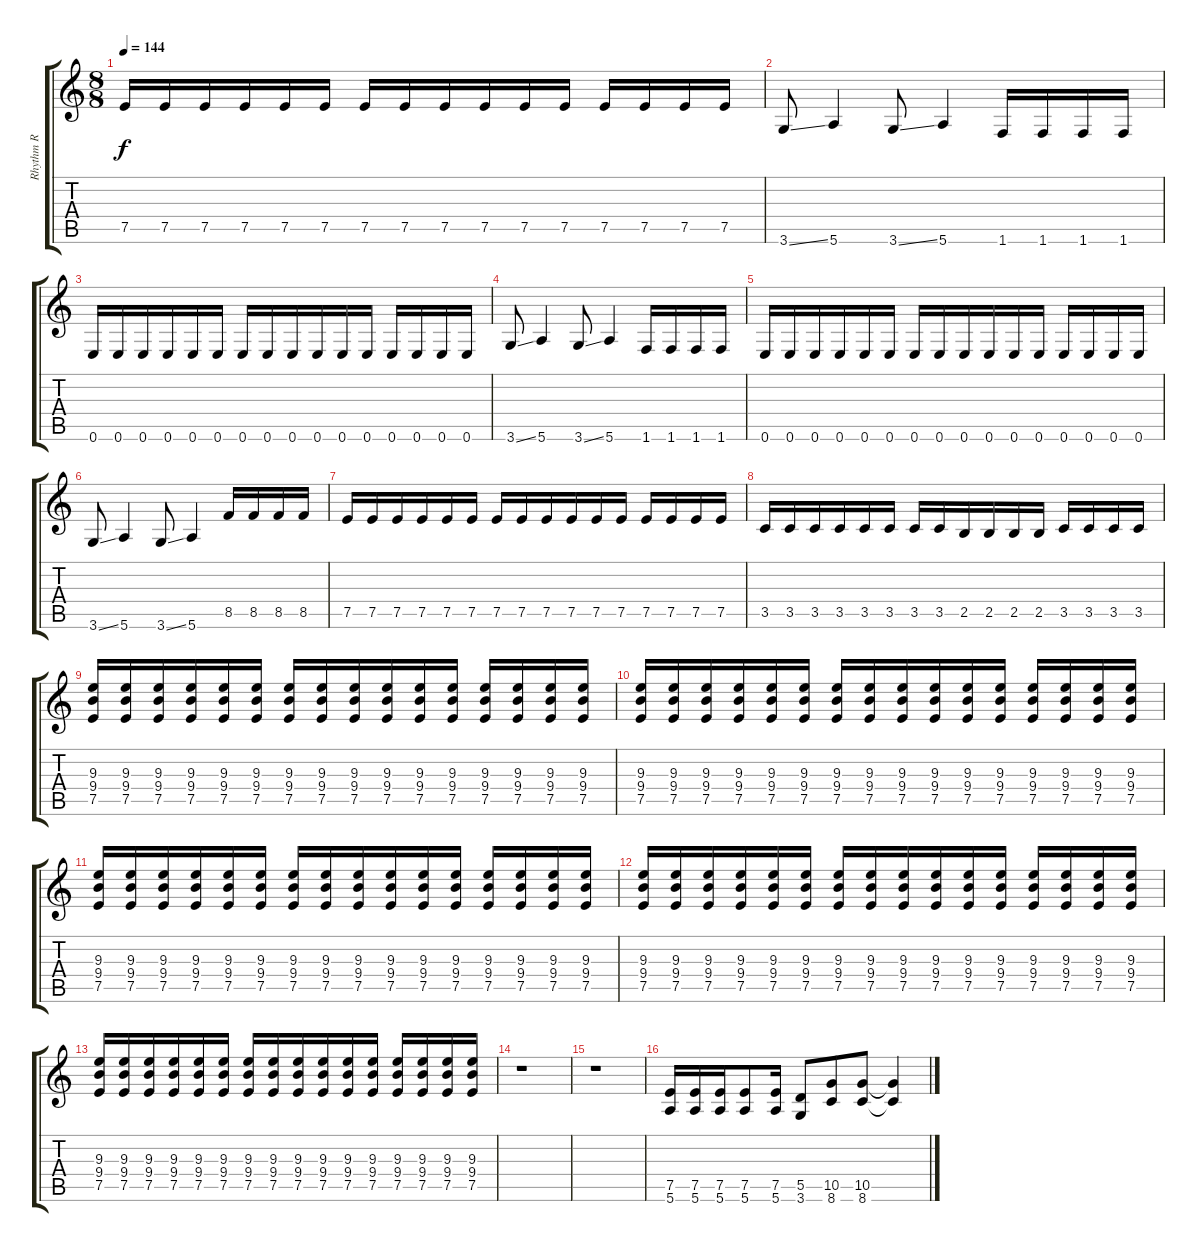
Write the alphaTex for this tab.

\track ("Rhythm R" "Rhythm R") {instrument overdrivenguitar}
\staff {score tabs}
\tuning (E4 B3 G3 D3 A2 E2) {hide}
\ts (8 8)
\tempo 144
\clef g2
\ks c
7.5.16{dy f} 7.5.16 7.5.16 7.5.16 7.5.16 7.5.16 7.5.16 7.5.16 7.5.16 7.5.16 7.5.16 7.5.16 7.5.16 7.5.16 7.5.16 7.5.16 |
3.6{ss}.8 5.6.4 3.6{ss}.8 5.6.4 1.6.16 1.6.16 1.6.16 1.6.16 |
0.6.16 0.6.16 0.6.16 0.6.16 0.6.16 0.6.16 0.6.16 0.6.16 0.6.16 0.6.16 0.6.16 0.6.16 0.6.16 0.6.16 0.6.16 0.6.16 |
3.6{ss}.8 5.6.4 3.6{ss}.8 5.6.4 1.6.16 1.6.16 1.6.16 1.6.16 |
0.6.16 0.6.16 0.6.16 0.6.16 0.6.16 0.6.16 0.6.16 0.6.16 0.6.16 0.6.16 0.6.16 0.6.16 0.6.16 0.6.16 0.6.16 0.6.16 |
3.6{ss}.8 5.6.4 3.6{ss}.8 5.6.4 8.5.16 8.5.16 8.5.16 8.5.16 |
7.5.16 7.5.16 7.5.16 7.5.16 7.5.16 7.5.16 7.5.16 7.5.16 7.5.16 7.5.16 7.5.16 7.5.16 7.5.16 7.5.16 7.5.16 7.5.16 |
3.5.16 3.5.16 3.5.16 3.5.16 3.5.16 3.5.16 3.5.16 3.5.16 2.5.16 2.5.16 2.5.16 2.5.16 3.5.16 3.5.16 3.5.16 3.5.16 |
(9.3 9.4 7.5).16 (9.3 9.4 7.5).16 (9.3 9.4 7.5).16 (9.3 9.4 7.5).16 (9.3 9.4 7.5).16 (9.3 9.4 7.5).16 (9.3 9.4 7.5).16 (9.3 9.4 7.5).16 (9.3 9.4 7.5).16 (9.3 9.4 7.5).16 (9.3 9.4 7.5).16 (9.3 9.4 7.5).16 (9.3 9.4 7.5).16 (9.3 9.4 7.5).16 (9.3 9.4 7.5).16 (9.3 9.4 7.5).16 |
(9.3 9.4 7.5).16 (9.3 9.4 7.5).16 (9.3 9.4 7.5).16 (9.3 9.4 7.5).16 (9.3 9.4 7.5).16 (9.3 9.4 7.5).16 (9.3 9.4 7.5).16 (9.3 9.4 7.5).16 (9.3 9.4 7.5).16 (9.3 9.4 7.5).16 (9.3 9.4 7.5).16 (9.3 9.4 7.5).16 (9.3 9.4 7.5).16 (9.3 9.4 7.5).16 (9.3 9.4 7.5).16 (9.3 9.4 7.5).16 |
(9.3 9.4 7.5).16 (9.3 9.4 7.5).16 (9.3 9.4 7.5).16 (9.3 9.4 7.5).16 (9.3 9.4 7.5).16 (9.3 9.4 7.5).16 (9.3 9.4 7.5).16 (9.3 9.4 7.5).16 (9.3 9.4 7.5).16 (9.3 9.4 7.5).16 (9.3 9.4 7.5).16 (9.3 9.4 7.5).16 (9.3 9.4 7.5).16 (9.3 9.4 7.5).16 (9.3 9.4 7.5).16 (9.3 9.4 7.5).16 |
(9.3 9.4 7.5).16 (9.3 9.4 7.5).16 (9.3 9.4 7.5).16 (9.3 9.4 7.5).16 (9.3 9.4 7.5).16 (9.3 9.4 7.5).16 (9.3 9.4 7.5).16 (9.3 9.4 7.5).16 (9.3 9.4 7.5).16 (9.3 9.4 7.5).16 (9.3 9.4 7.5).16 (9.3 9.4 7.5).16 (9.3 9.4 7.5).16 (9.3 9.4 7.5).16 (9.3 9.4 7.5).16 (9.3 9.4 7.5).16 |
(9.3 9.4 7.5).16 (9.3 9.4 7.5).16 (9.3 9.4 7.5).16 (9.3 9.4 7.5).16 (9.3 9.4 7.5).16 (9.3 9.4 7.5).16 (9.3 9.4 7.5).16 (9.3 9.4 7.5).16 (9.3 9.4 7.5).16 (9.3 9.4 7.5).16 (9.3 9.4 7.5).16 (9.3 9.4 7.5).16 (9.3 9.4 7.5).16 (9.3 9.4 7.5).16 (9.3 9.4 7.5).16 (9.3 9.4 7.5).16 |
r.1 |
r.1 |
(7.5 5.6).16 (7.5 5.6).16 (7.5 5.6).16 (7.5 5.6).8 (7.5 5.6).16 (5.5 3.6).8 (10.5 8.6).8 (10.5 8.6).8 (10.5{t} 8.6{t}).4
